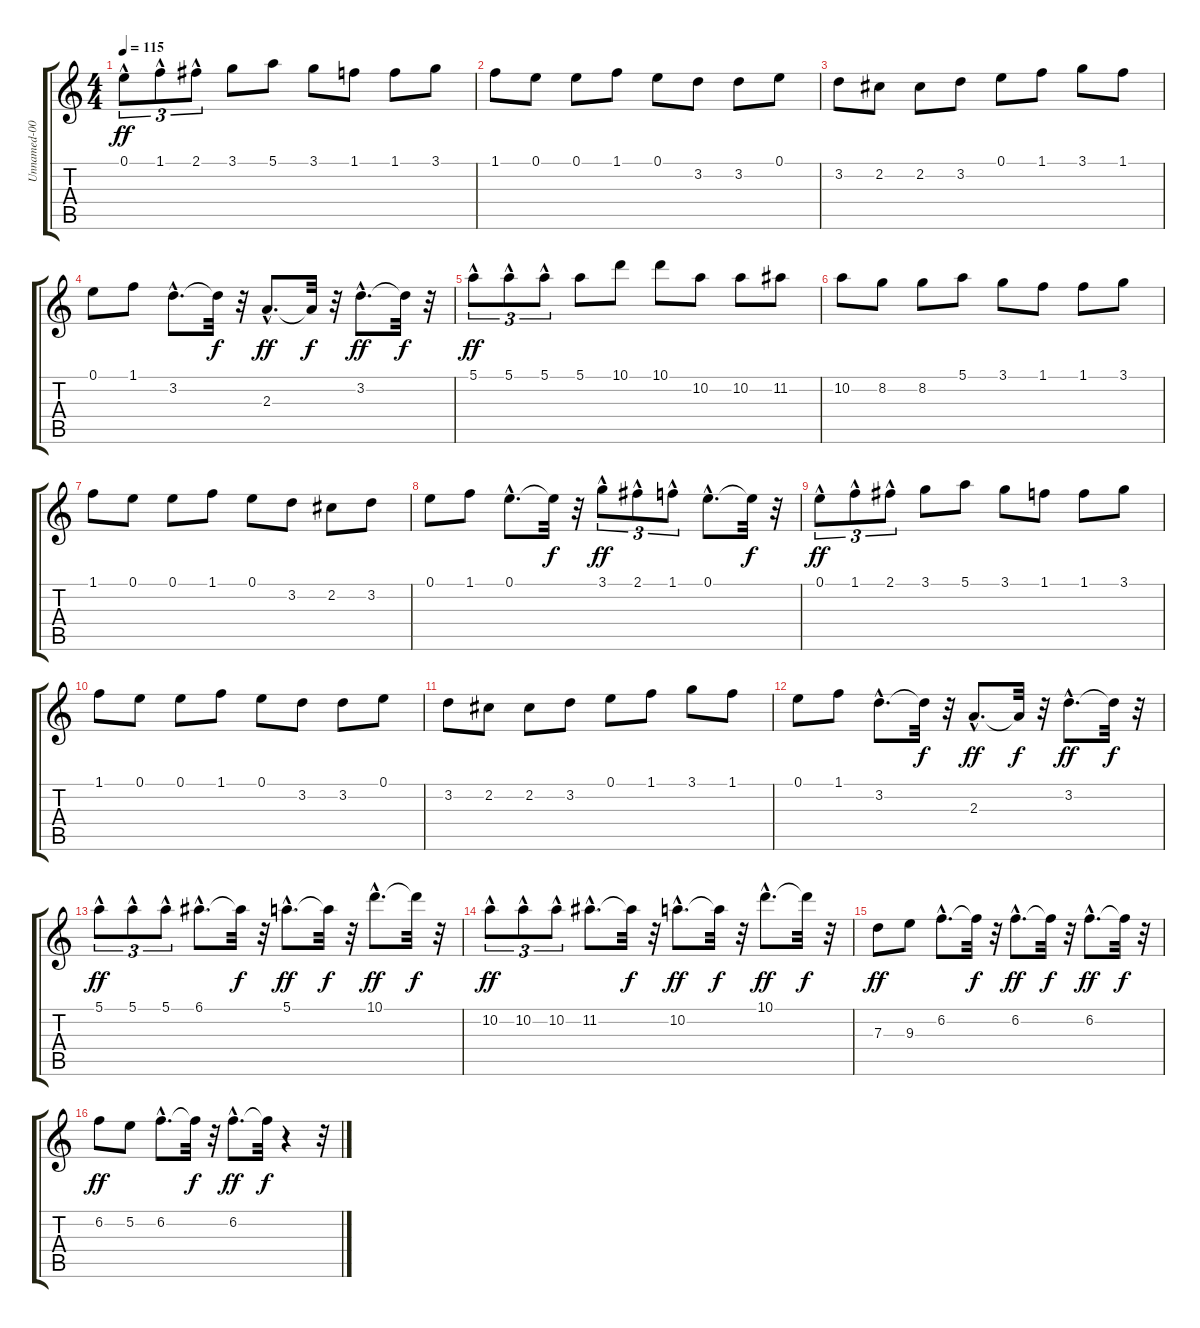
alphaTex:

\track ("Unnamed-000" "Unnamed-00") {instrument acousticguitarsteel}
\staff {score tabs}
\tuning (E4 B3 G3 D3 A2 E2) {hide}
\ts (4 4)
\tempo 115
\clef g2
\ks c
0.1{hac}.8{tu (3 2) dy ff} 1.1{hac}.8{tu (3 2)} 2.1{hac}.8{tu (3 2)} 3.1.8 5.1.8 3.1.8 1.1.8 1.1.8 3.1.8 |
1.1.8 0.1.8 0.1.8 1.1.8 0.1.8 3.2.8 3.2.8 0.1.8 |
3.2.8 2.2.8 2.2.8 3.2.8 0.1.8 1.1.8 3.1.8 1.1.8 |
0.1.8 1.1.8 3.2{hac}.8{d} 3.2{t}.32{dy f} r.32 2.3{hac}.8{d dy ff} 2.3{t}.32{dy f} r.32 3.2{hac}.8{d dy ff} 3.2{t}.32{dy f} r.32 |
5.1{hac}.8{tu (3 2) dy ff} 5.1{hac}.8{tu (3 2)} 5.1{hac}.8{tu (3 2)} 5.1.8 10.1.8 10.1.8 10.2.8 10.2.8 11.2.8 |
10.2.8 8.2.8 8.2.8 5.1.8 3.1.8 1.1.8 1.1.8 3.1.8 |
1.1.8 0.1.8 0.1.8 1.1.8 0.1.8 3.2.8 2.2.8 3.2.8 |
0.1.8 1.1.8 0.1{hac}.8{d} 0.1{t}.32{dy f} r.32 3.1{hac}.8{tu (3 2) dy ff} 2.1{hac}.8{tu (3 2)} 1.1{hac}.8{tu (3 2)} 0.1{hac}.8{d} 0.1{t}.32{dy f} r.32 |
0.1{hac}.8{tu (3 2) dy ff} 1.1{hac}.8{tu (3 2)} 2.1{hac}.8{tu (3 2)} 3.1.8 5.1.8 3.1.8 1.1.8 1.1.8 3.1.8 |
1.1.8 0.1.8 0.1.8 1.1.8 0.1.8 3.2.8 3.2.8 0.1.8 |
3.2.8 2.2.8 2.2.8 3.2.8 0.1.8 1.1.8 3.1.8 1.1.8 |
0.1.8 1.1.8 3.2{hac}.8{d} 3.2{t}.32{dy f} r.32 2.3{hac}.8{d dy ff} 2.3{t}.32{dy f} r.32 3.2{hac}.8{d dy ff} 3.2{t}.32{dy f} r.32 |
5.1{hac}.8{tu (3 2) dy ff} 5.1{hac}.8{tu (3 2)} 5.1{hac}.8{tu (3 2)} 6.1{hac}.8{d} 6.1{t}.32{dy f} r.32 5.1{hac}.8{d dy ff} 5.1{t}.32{dy f} r.32 10.1{hac}.8{d dy ff} 10.1{t}.32{dy f} r.32 |
10.2{hac}.8{tu (3 2) dy ff} 10.2{hac}.8{tu (3 2)} 10.2{hac}.8{tu (3 2)} 11.2{hac}.8{d} 11.2{t}.32{dy f} r.32 10.2{hac}.8{d dy ff} 10.2{t}.32{dy f} r.32 10.1{hac}.8{d dy ff} 10.1{t}.32{dy f} r.32 |
7.3.8{dy ff} 9.3.8 6.2{hac}.8{d} 6.2{t}.32{dy f} r.32 6.2{hac}.8{d dy ff} 6.2{t}.32{dy f} r.32 6.2{hac}.8{d dy ff} 6.2{t}.32{dy f} r.32 |
6.2.8{dy ff} 5.2.8 6.2{hac}.8{d} 6.2{t}.32{dy f} r.32 6.2{hac}.8{d dy ff} 6.2{t}.32{dy f} r.4 r.32
